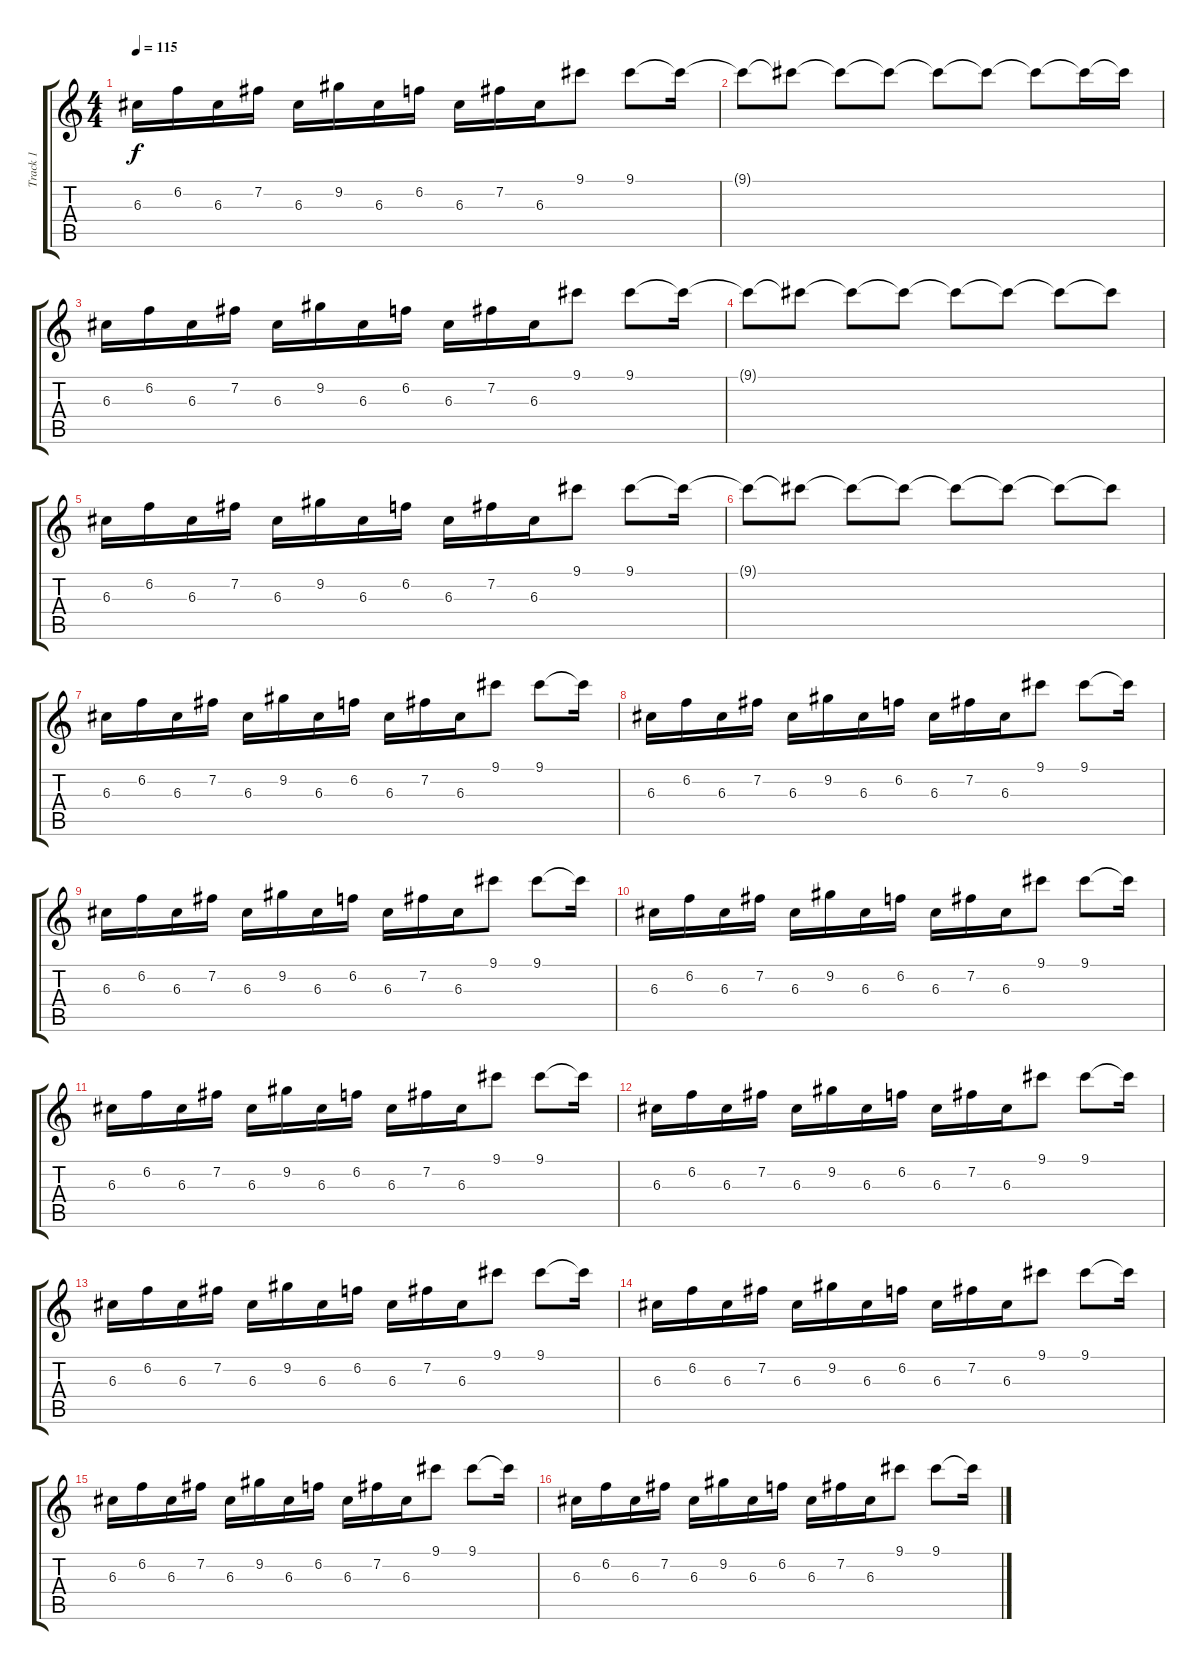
\track ("Track 1" "Track 1") {instrument overdrivenguitar}
\staff {score tabs}
\tuning (E4 B3 G3 D3 A2 E2) {hide}
\ts (4 4)
\tempo 115
\clef g2
\ks c
6.3.16{dy f volume 0 instrument overdrivenguitar} 6.2.16{volume 13} 6.3.16 7.2.16 6.3.16 9.2.16 6.3.16 6.2.16 6.3.16 7.2.16 6.3.16 9.1.8 9.1.8 9.1{t}.16 |
9.1{t}.8 9.1{t}.8 9.1{t}.8 9.1{t}.8 9.1{t}.8 9.1{t}.8 9.1{t}.8 9.1{t}.16 9.1{t}.16 |
6.3.16 6.2.16{volume 13} 6.3.16 7.2.16 6.3.16 9.2.16 6.3.16 6.2.16 6.3.16 7.2.16 6.3.16 9.1.8 9.1.8 9.1{t}.16 |
9.1{t}.8 9.1{t}.8 9.1{t}.8 9.1{t}.8 9.1{t}.8 9.1{t}.8 9.1{t}.8 9.1{t}.8 |
6.3.16 6.2.16{volume 13} 6.3.16 7.2.16 6.3.16 9.2.16 6.3.16 6.2.16 6.3.16 7.2.16 6.3.16 9.1.8 9.1.8 9.1{t}.16 |
9.1{t}.8 9.1{t}.8 9.1{t}.8 9.1{t}.8 9.1{t}.8 9.1{t}.8 9.1{t}.8 9.1{t}.8 |
6.3.16 6.2.16{volume 13} 6.3.16 7.2.16 6.3.16 9.2.16 6.3.16 6.2.16 6.3.16 7.2.16 6.3.16 9.1.8 9.1.8 9.1{t}.16 |
6.3.16 6.2.16{volume 13} 6.3.16 7.2.16 6.3.16 9.2.16 6.3.16 6.2.16 6.3.16 7.2.16 6.3.16 9.1.8 9.1.8 9.1{t}.16 |
6.3.16 6.2.16{volume 13} 6.3.16 7.2.16 6.3.16 9.2.16 6.3.16 6.2.16 6.3.16 7.2.16 6.3.16 9.1.8 9.1.8 9.1{t}.16 |
6.3.16 6.2.16{volume 13} 6.3.16 7.2.16 6.3.16 9.2.16 6.3.16 6.2.16 6.3.16 7.2.16 6.3.16 9.1.8 9.1.8 9.1{t}.16 |
6.3.16 6.2.16{volume 13} 6.3.16 7.2.16 6.3.16 9.2.16 6.3.16 6.2.16 6.3.16 7.2.16 6.3.16 9.1.8 9.1.8 9.1{t}.16 |
6.3.16 6.2.16{volume 13} 6.3.16 7.2.16 6.3.16 9.2.16 6.3.16 6.2.16 6.3.16 7.2.16 6.3.16 9.1.8 9.1.8 9.1{t}.16 |
6.3.16{volume 12} 6.2.16 6.3.16 7.2.16 6.3.16 9.2.16 6.3.16 6.2.16 6.3.16 7.2.16 6.3.16 9.1.8 9.1.8 9.1{t}.16 |
6.3.16{volume 12} 6.2.16 6.3.16 7.2.16 6.3.16 9.2.16 6.3.16 6.2.16 6.3.16 7.2.16 6.3.16 9.1.8 9.1.8 9.1{t}.16 |
6.3.16{volume 12} 6.2.16 6.3.16 7.2.16 6.3.16 9.2.16 6.3.16 6.2.16 6.3.16 7.2.16 6.3.16 9.1.8 9.1.8 9.1{t}.16 |
6.3.16{volume 12} 6.2.16 6.3.16 7.2.16 6.3.16 9.2.16 6.3.16 6.2.16 6.3.16 7.2.16 6.3.16 9.1.8 9.1.8 9.1{t}.16
